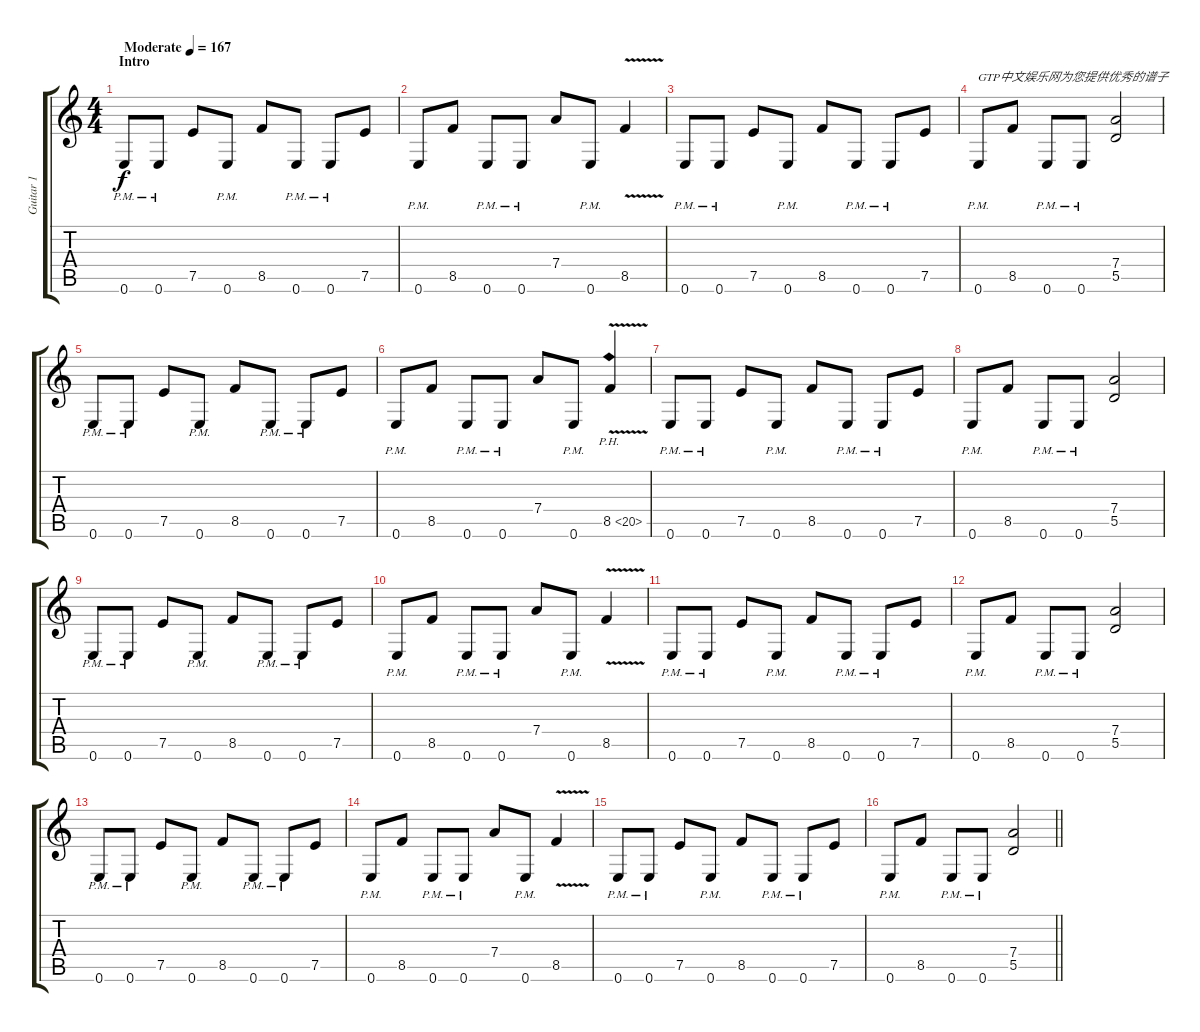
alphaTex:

\track ("Guitar 1" "Guitar 1") {instrument distortionguitar}
\staff {score tabs}
\tuning (E4 B3 G3 D3 A2 E2) {hide}
\ts (4 4)
\section ("" "Intro")
\tempo (167 "Moderate")
\clef g2
\ks c
0.6{pm}.8{dy f instrument distortionguitar} 0.6{pm}.8 7.5.8 0.6{pm}.8 8.5.8 0.6{pm}.8 0.6{pm}.8 7.5.8 |
0.6{pm}.8 8.5.8 0.6{pm}.8 0.6{pm}.8 7.4.8 0.6{pm}.8 8.5{v}.4 |
0.6{pm}.8 0.6{pm}.8 7.5.8 0.6{pm}.8 8.5.8 0.6{pm}.8 0.6{pm}.8 7.5.8 |
0.6{pm}.8{txt "GTP中文娱乐网为您提供优秀的谱子"} 8.5.8 0.6{pm}.8 0.6{pm}.8 (7.4 5.5).2 |
0.6{pm}.8 0.6{pm}.8 7.5.8 0.6{pm}.8 8.5.8 0.6{pm}.8 0.6{pm}.8 7.5.8 |
0.6{pm}.8 8.5.8 0.6{pm}.8 0.6{pm}.8 7.4.8 0.6{pm}.8 8.5{ph 12 v}.4 |
0.6{pm}.8 0.6{pm}.8 7.5.8 0.6{pm}.8 8.5.8 0.6{pm}.8 0.6{pm}.8 7.5.8 |
0.6{pm}.8 8.5.8 0.6{pm}.8 0.6{pm}.8 (7.4 5.5).2 |
0.6{pm}.8 0.6{pm}.8 7.5.8 0.6{pm}.8 8.5.8 0.6{pm}.8 0.6{pm}.8 7.5.8 |
0.6{pm}.8 8.5.8 0.6{pm}.8 0.6{pm}.8 7.4.8 0.6{pm}.8 8.5{v}.4 |
0.6{pm}.8 0.6{pm}.8 7.5.8 0.6{pm}.8 8.5.8 0.6{pm}.8 0.6{pm}.8 7.5.8 |
0.6{pm}.8 8.5.8 0.6{pm}.8 0.6{pm}.8 (7.4 5.5).2 |
0.6{pm}.8 0.6{pm}.8 7.5.8 0.6{pm}.8 8.5.8 0.6{pm}.8 0.6{pm}.8 7.5.8 |
0.6{pm}.8 8.5.8 0.6{pm}.8 0.6{pm}.8 7.4.8 0.6{pm}.8 8.5{v}.4 |
0.6{pm}.8 0.6{pm}.8 7.5.8 0.6{pm}.8 8.5.8 0.6{pm}.8 0.6{pm}.8 7.5.8 |
\barLineRight lightlight
0.6{pm}.8 8.5.8 0.6{pm}.8 0.6{pm}.8 (7.4 5.5).2
